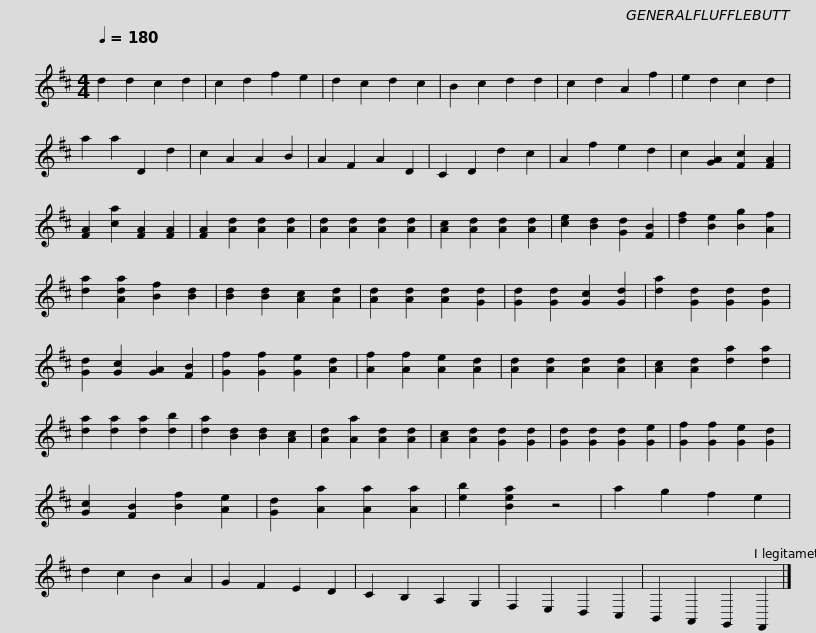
X:1
L:1/8
Q:1/4=180
M:4/4
I:linebreak $
K:D
V:1 treble
V:1
 d2 d2 c2 d2 | c2 d2 f2 e2 | d2 c2 d2 c2 | B2 c2 d2 d2 | c2 d2 A2 f2 | %5
 e2 d2 c2 d2 | a2 a2 D2 d2 | c2 A2 A2 B2 | A2 F2 A2 D2 | C2 D2 d2 c2 |$ %10
 A2 f2 e2 d2 | c2 [GA]2 [Fc]2 [FA]2 | [FA]2 [ca]2 [FA]2 [FA]2 | [FA]2 [Ad]2 [Ad]2 [Ad]2 | [Ad]2 [Ad]2 [Ad]2 [Ad]2 | %15
 [Ac]2 [Ad]2 [Ad]2 [Ad]2 | [ce]2 [Bd]2 [Gd]2 [FB]2 | [df]2 [Be]2 [Bg]2 [Af]2 | [da]2 [Ada]2 [Bf]2 [Bd]2 | [Bd]2 [Bd]2 [Ac]2 [Ad]2 |$ %20
 [Ad]2 [Ad]2 [Ad]2 [Gd]2 | [Gd]2 [Gd]2 [Gc]2 [Gd]2 | [da]2 [Gd]2 [Gd]2 [Gd]2 | [Gd]2 [Gc]2 [GA]2 [FB]2 | [Gf]2 [Gf]2 [Ge]2 [Ad]2 | %25
 [Af]2 [Af]2 [Ae]2 [Ad]2 | [Ad]2 [Ad]2 [Ad]2 [Ad]2 | [Ac]2 [Ad]2 [da]2 [da]2 | [da]2 [da]2 [da]2 [db]2 |$ [da]2 [Bd]2 [Bd]2 [Ac]2 | %30
 [Ad]2 [Aa]2 [Ad]2 [Ad]2 | [Ac]2 [Ad]2 [Gd]2 [Gd]2 | [Gd]2 [Gd]2 [Gd]2 [Ge]2 | [Gf]2 [Gf]2 [Ge]2 [Gd]2 | [Gc]2 [FB]2 [Bf]2 [Ae]2 | %35
 [Gd]2 [Aa]2 [Aa]2 [Aa]2 | [eb]2 [Bea]2 z4 | a2 g2 f2 e2 | d2 c2 B2 A2 |$ G2 F2 E2 D2 | %40
 C2 B,2 A,2 G,2 | F,2 E,2 D,2 C,2 | B,,2 A,,2 G,,2 F,,2 |] %43
